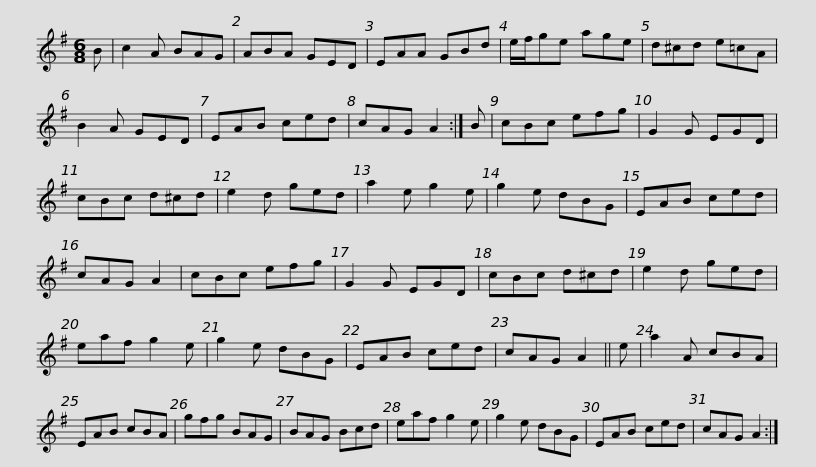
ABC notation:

X:1
L:1/8
M:6/8
I:linebreak $
K:G
V:1 treble
V:1
 B | c2 A BAG | ABA GED | EAA GBd | e/f/ge age | %5
 d^cd e=cA | B2 A GED | EAB ced |$ cAG A2 :| B | %10
 cBc efg | G2 G EGD | cBc d^cd | e2 d ged | a2 e g2 e | %15
 g2 e dBG | EAB ced |$ cAG A2 | cBc efg | G2 G EGD | %20
 cBc d^cd | e2 d ged | eaf g2 e | g2 e dBG | EAB ced |$ %25
 cAG A2 || e | a2 A cBA | EAB cBA | gfg BAG | %30
 BAG Bcd | eaf g2 e | g2 e dBG | EAB ced |$ cAG A2 :| %35
